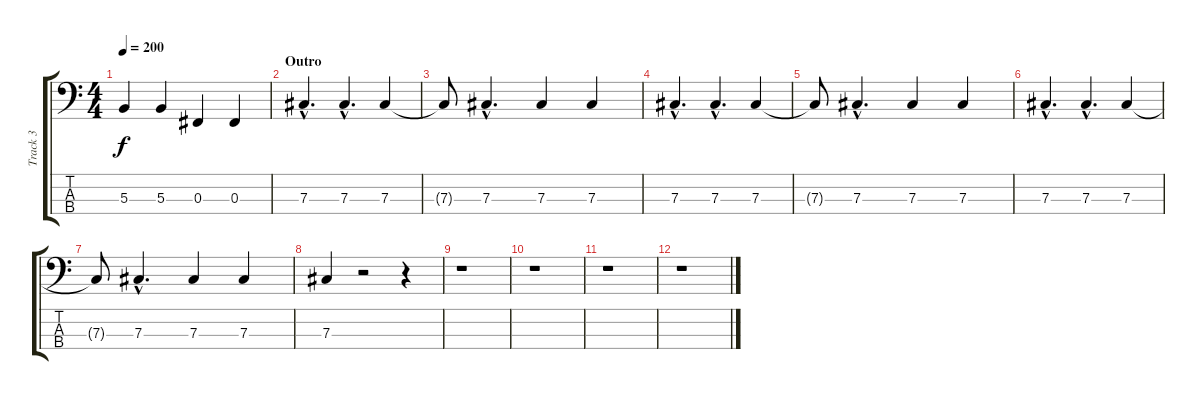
\track ("Track 3" "Track 3") {instrument electricbasspick}
\staff {score tabs}
\tuning (E2 B1 Gb1 Db1) {hide}
\ts (4 4)
\tempo 200
\clef f4
\ks c
5.3.4{dy f} 5.3.4 0.3.4 0.3.4 |
\section ("" "Outro")
7.3{hac}.4{d} 7.3{hac}.4{d} 7.3.4 |
7.3{t}.8 7.3{hac}.4{d} 7.3.4 7.3.4 |
7.3{hac}.4{d} 7.3{hac}.4{d} 7.3.4 |
7.3{t}.8 7.3{hac}.4{d} 7.3.4 7.3.4 |
7.3{hac}.4{d} 7.3{hac}.4{d} 7.3.4 |
7.3{t}.8 7.3{hac}.4{d} 7.3.4 7.3.4 |
7.3.4 r.2 r.4 |
r.1 |
r.1 |
r.1 |
r.1
